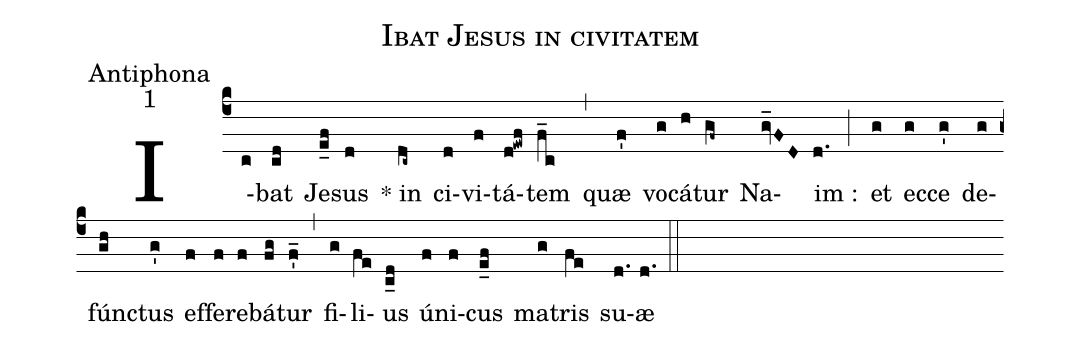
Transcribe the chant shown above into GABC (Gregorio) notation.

name:Ibat Jesus in civitatem;
office-part:Antiphona;
mode:1;
%%
(c4)I(c)bat(cd) Je(e_f)sus(d) * in(dc~) ci(d)vi(f)tá(d!ewf)tem(f_c) (,) quæ(f') vo(g)cá(h)tur(gf~) Na(g_vFD)im :(d.) (;)et(g) ec(g)ce(g') de(g)fúnc(gh)tus(g') ef(f)fe(f)re(f)bá(fg)tur(f'_) (,)fi(g)li(fe)us(c_d) ú(f)ni(f)cus(e_f) ma(g)tris(fe) su(d.)æ(d.) (::)
